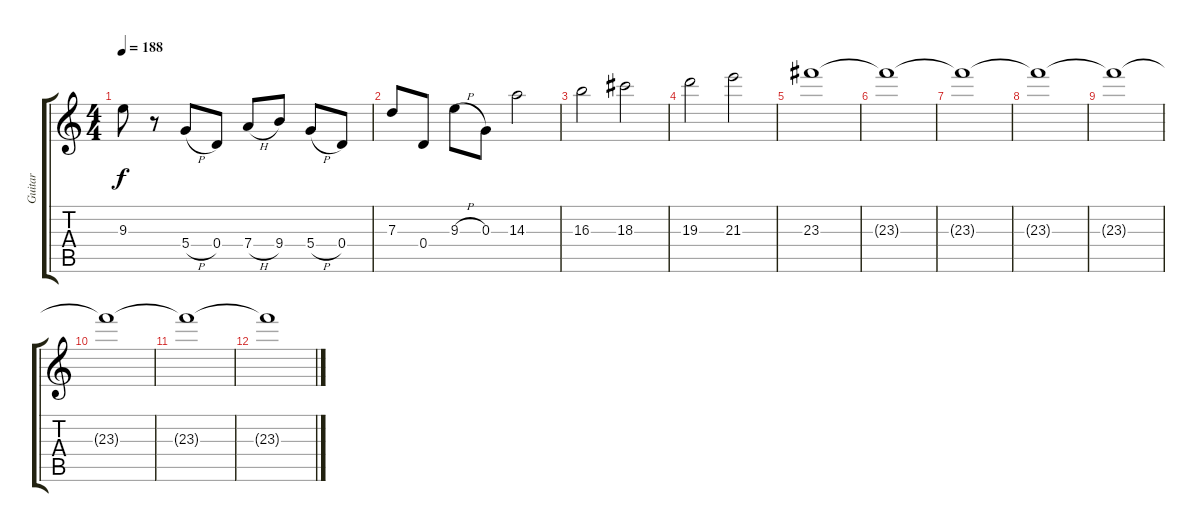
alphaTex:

\track ("Guitar" "Guitar") {instrument electricguitarjazz}
\staff {score tabs}
\tuning (E4 B3 G3 D3 A2 E2) {hide}
\ts (4 4)
\tempo 188
\clef g2
\ks c
9.3{t}.8{dy f} r.8 5.4{h}.8 0.4.8 7.4{h}.8 9.4.8 5.4{h}.8 0.4.8 |
7.3.8 0.4.8 9.3{h}.8 0.3.8 14.3.2 |
16.3.2 18.3.2 |
19.3.2 21.3.2 |
23.3.1 |
23.3{t}.1{volume 0} |
23.3{t}.1 |
23.3{t}.1 |
23.3{t}.1 |
23.3{t}.1 |
23.3{t}.1 |
23.3{t}.1
